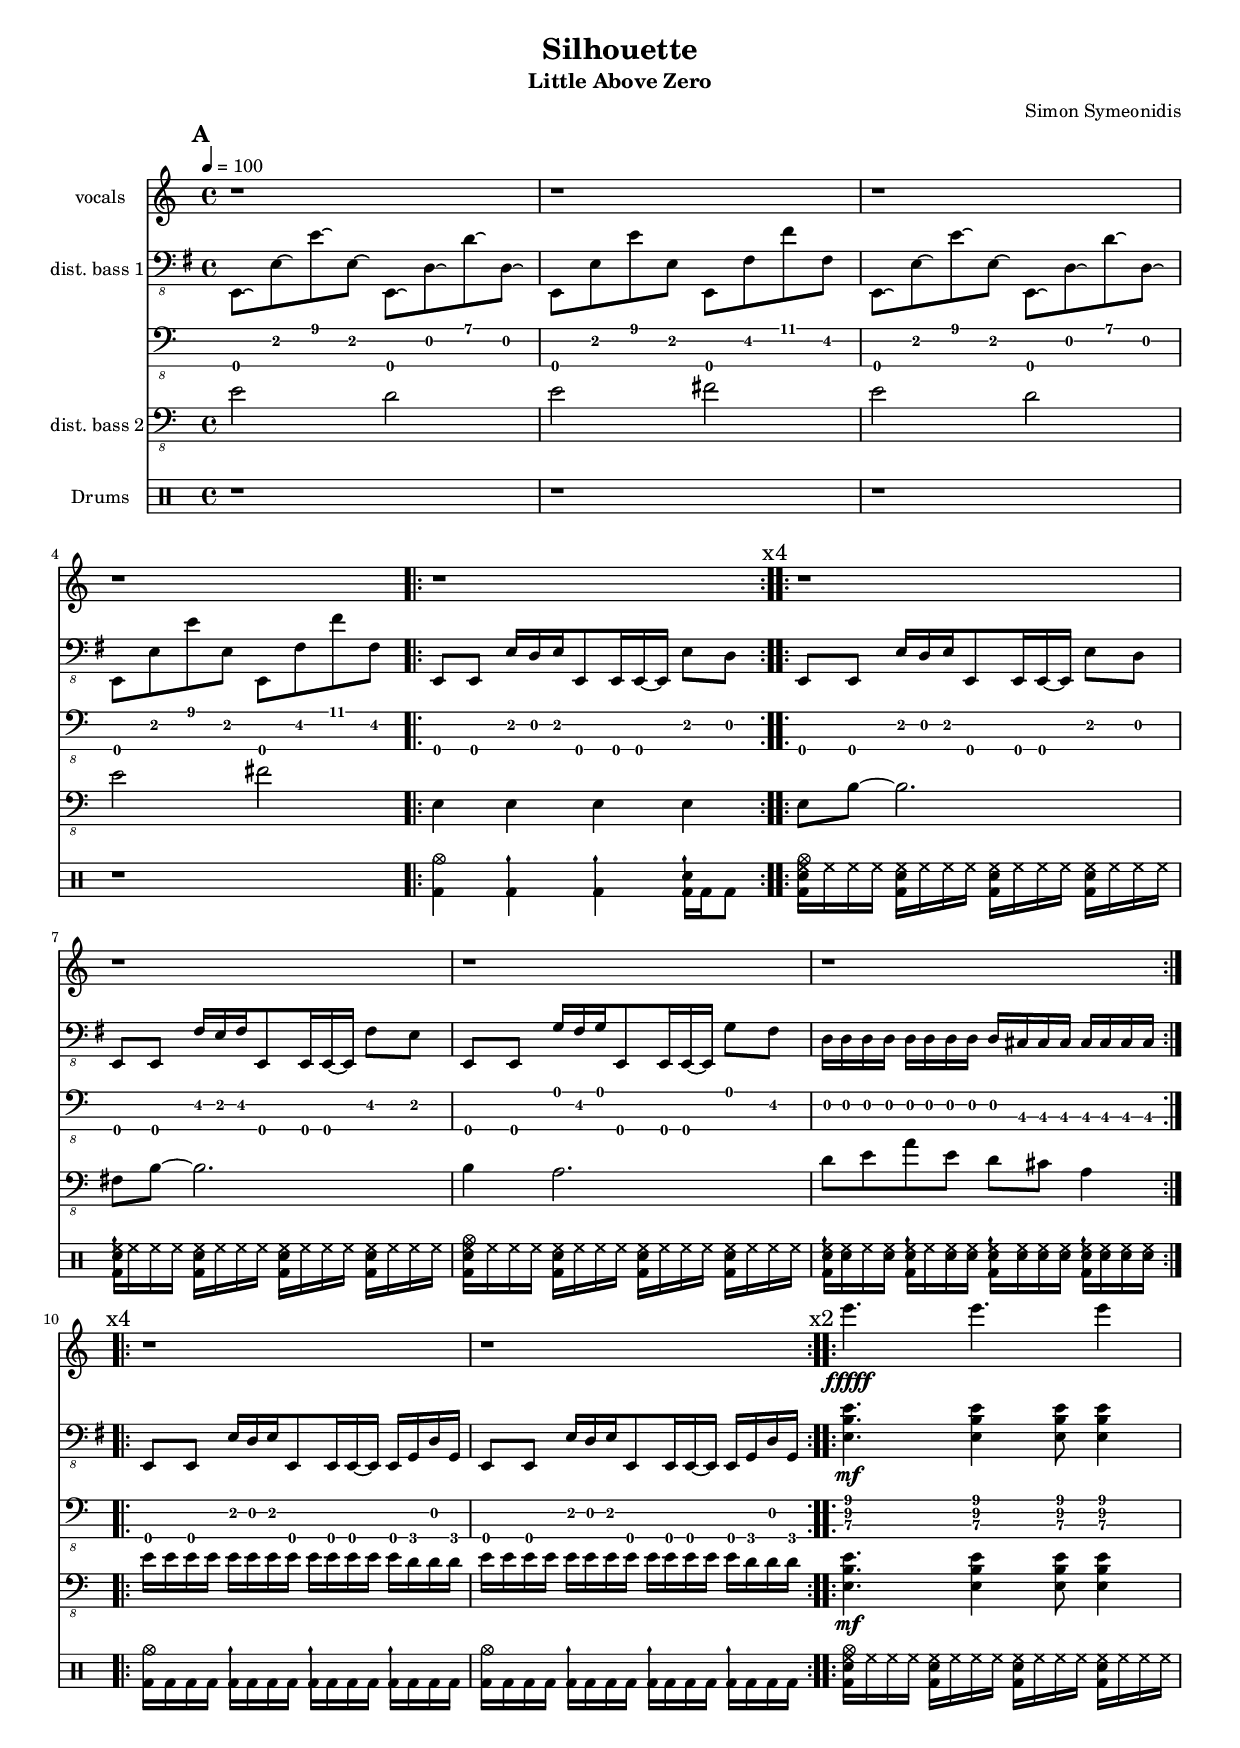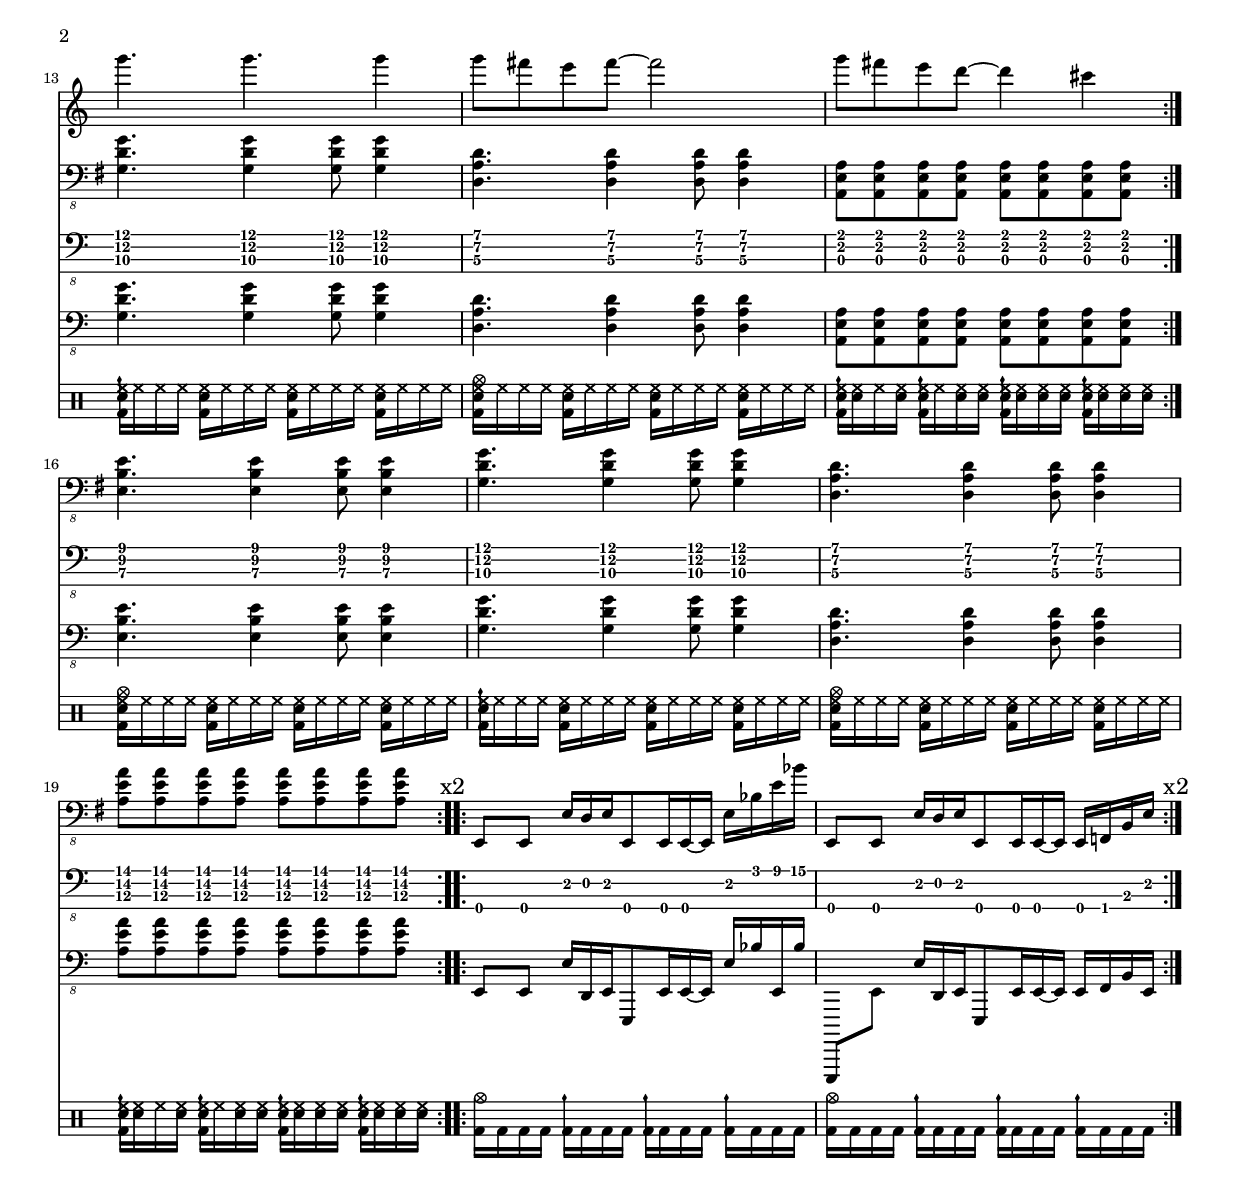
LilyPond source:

\include "articulate.ly"
\version "2.18.2"
#(set-global-staff-size 16)

\header {
  title = "Silhouette"
  subtitle = "Little Above Zero"
  composer = "Simon Symeonidis"
}

lv =  \laissezVibrer

bass_begin = \repeat unfold 2 {
  e8\lv e'\lv e'\lv
  e,\lv e,\lv d'\lv
  d'\lv d,\lv |
  e,8 e' e' e, e, fis' fis' fis, |
}

bass_intro = \repeat volta 4 {
  e,8 e e'16 d e e,8 e16 e~ e e'8 d |
  \mark \markup {"x4"}
}

bass_verse_common = \repeat volta 4 {
  e,8 e e'16 d e e,8 e16 e~ e e'8 d |
  e,8 e fis'16 e fis e,8 e16 e~ e fis'8 e |
  e,8 e g'16 fis g e,8 e16 e~ e g'8 fis |
  d16 d d d d d d d  d cis cis cis cis cis cis cis | \mark \markup {"x4"}
}

bass_verse_melody = \repeat volta 2 {
  e,8 e e'16 d e e,8 e16 e~ e e16 g d' g, |
  e8 e e'16 d e e,8 e16 e~ e e16 g d' g, | \mark \markup {"x2"}
}

bass_chorus = \repeat volta 2 {
  \chordmode {
    \powerChords
    e,,4.:1.5.8 \mf
    e,,4:1.5.8
    e,,8:1.5.8
    e,,4:1.5.8 |

    g,,4.:1.5.8
    g,,4:1.5.8
    g,,8:1.5.8
    g,,4:1.5.8 |

    d,,4.:1.5.8
    d,,4:1.5.8
    d,,8:1.5.8
    d,,4:1.5.8 |

    a,,,8:1.5.8
    a,,,8:1.5.8
    a,,,8:1.5.8
    a,,,8:1.5.8
    a,,,8:1.5.8
    a,,,8:1.5.8
    a,,,8:1.5.8
    a,,,8:1.5.8 |

    e,,4.:1.5.8
    e,,4:1.5.8
    e,,8:1.5.8
    e,,4:1.5.8 |

    g,,4.:1.5.8
    g,,4:1.5.8
    g,,8:1.5.8
    g,,4:1.5.8 |

    d,,4.:1.5.8
    d,,4:1.5.8
    d,,8:1.5.8
    d,,4:1.5.8 |

    a,,8:1.5.8
    a,,8:1.5.8
    a,,8:1.5.8
    a,,8:1.5.8
    a,,8:1.5.8
    a,,8:1.5.8
    a,,8:1.5.8
    a,,8:1.5.8 | \mark \markup {"x2"}
  }
}

bass_interlude = \repeat volta 4 {
  e8 e e'16 d e e,8 e16 e~ e e' bes' e bes' |
  e,,,8 e e'16 d e e,8 e16 e~ e e f b e | \mark \markup {"x2"}
}

bass_preverse = \repeat volta 4 {
}

bass_two_verse = \repeat volta 4 {
  e8 b'8~ b2. |
  fis8 b8~ b2. |
  b4 a2. |
  d8 e a e d cis a4 |
}

bass_two_verse_melody = \repeat volta 2 {
  e'16 e e e e e e e e e e e e d d d |
  e e e e e e e e e e e e e d d d |
}

vocals_verse = \repeat volta 2 {
}

vocals_chorus = \repeat volta 4 {
}

vocals_intermission = \repeat volta 4 {
}

vocals_preverse = \repeat volta 4 { \repeat unfold 4 { r1 | } }

music = {
  <<
 \new Staff \with {
    instrumentName = #"vocals"
    midiInstrument = #"choir aahs"
  }{
    \clef treble
    \time 4/4
    \tempo 4 = 100

    \relative c''' {
      \mark \default
      \repeat unfold 4 { r1 | }
      \repeat volta 4 { r1 | }
      \repeat volta 4 { r1 | r1 | r1 | r1 | } %% main riff
      \repeat volta 2 { r1 | r1 | } %% interlude
      \repeat volta 4 {
        e4.\fffff e4. e4 |
        g4. g4. g4 |
        g8 fis e fis~ fis2 |
        g8 fis e d~ d4  cis  |
      }
    }

  } \addlyrics {
   %%   %% verse
   %% <<
   %%   { a a a a a a a a a a a a a a }
   %%   \new Lyrics { b b b b b b b b b b b b b b }
   %% >>

   %% <<
   %%   { a a a a a a a a a a a a a a }
   %%   \new Lyrics { b b b b b b b b b b b b b b }
   %% >>
  }

  << %% bass tab staff
  \new Staff \with {
    instrumentName = #"dist. bass 1"
    midiInstrument = #"distorted guitar"
    midiPanPosition = -1.0
  }{
    \clef "bass_8"
    \time 4/4
    \key e \minor

    \relative c,,{
      \mark "begin"

      %% e8\lv e'\lv e'\lv
      %% e,\lv e,\lv d'\lv
      %% d'\lv d,\lv |
      %% e,8 e' e' e, e, fis' fis' fis,|

      \bass_begin
      \bass_intro
      \bass_verse_common
      \bass_verse_melody
      \bass_chorus
      \bass_interlude

      %% \mark "Verse"
      %% \bass_verse_common

      %% \mark "Verse I"
      %% \bass_verse_melody

      %% \mark "Chorus I"
      %% \bass_chorus

      %% \mark "Intermission I"
      %% \bass_intermission

      %% \mark "Preverse"
      %% \bass_preverse

      %% \mark "Verse II"
      %% \relative c, {
      %%   \bass_verse_common
      %% }
      %% \bass_verse_common
    }
  }
  \new TabStaff \with {
    stringTunings = #bass-tuning
    midiInstrument = "none"
    midiMinimumVolume = #0.0
    midiMaximumVolume = #0.0
  }{
    \clef "bass_8"
    \relative c,, {

      \bass_begin
      \bass_intro
      \bass_verse_common
      \bass_verse_melody
      \bass_chorus
      \bass_interlude
    }
  }
  >> %% end bass tab staff

  \new Staff \with {
    instrumentName = #"dist. bass 2"
    midiInstrument = #"distorted guitar"
    midiPanPosition = 1.0
  }{
    \clef "bass_8"
    \time 4/4

    \relative c,, {
      %% begin
      e''2 d |
      e fis |
      e2 d |
      e fis |

      %% intro
      \repeat volta 4 { e,4 e e e }

      \bass_two_verse
      \bass_two_verse_melody
      \bass_chorus
      \transpose c c,, { \bass_interlude }
    }
  }


  \new DrumStaff \with {
    instrumentName = #"Drums"
  }
  {
    \drummode {
      \time 4/4

      %% begin
      r1 | r1 | r1 | r1 |

      %% intro
      \repeat volta 4 {
        <crashcymbal bd>4 <bd cymch> <bd cymch> <cymch sn bd>16 bd bd8 |
      }

      %% verse
      \repeat volta 4 {
        <crashcymbal sn bd hh>16 hh hh hh \repeat unfold 3 { <bd hh sn> hh hh hh } |
        <cymch bd sn hh>16 hh hh hh \repeat unfold 3 { <bd hh sn> hh hh hh }  |
        <crashcymbal sn bd hh>16 hh hh hh \repeat unfold 3 { <bd hh sn> hh hh hh } |

        <cymch bd sn hh>16 <sn hh> hh <sn hh>
        <cymch bd sn hh> hh <sn hh> <sn hh>
        <cymch bd sn hh> <sn hh> <sn hh> <sn hh>
        <cymch bd sn hh> <sn hh> <sn hh> <sn hh> |
      }


      \repeat volta 2 {
        <crashcymbal bd>16 bd bd bd \repeat unfold 3 { <cymch bd> bd bd bd  } |
        <crashcymbal bd>16 bd bd bd \repeat unfold 3 { <cymch bd> bd bd bd  } |
      }

      \repeat volta 2 {
        %% TODO Be original here
        <crashcymbal sn bd hh>16 hh hh hh \repeat unfold 3 { <bd hh sn> hh hh hh } |
        <cymch bd sn hh>16 hh hh hh \repeat unfold 3 { <bd hh sn> hh hh hh }  |
        <crashcymbal sn bd hh>16 hh hh hh \repeat unfold 3 { <bd hh sn> hh hh hh } |
        <cymch bd sn hh>16 <sn hh> hh <sn hh>
        <cymch bd sn hh> hh <sn hh> <sn hh>
        <cymch bd sn hh> <sn hh> <sn hh> <sn hh>
        <cymch bd sn hh> <sn hh> <sn hh> <sn hh> |

        <crashcymbal sn bd hh>16 hh hh hh \repeat unfold 3 { <bd hh sn> hh hh hh } |
        <cymch bd sn hh>16 hh hh hh \repeat unfold 3 { <bd hh sn> hh hh hh }  |
        <crashcymbal sn bd hh>16 hh hh hh \repeat unfold 3 { <bd hh sn> hh hh hh } |
        <cymch bd sn hh>16 <sn hh> hh <sn hh>
        <cymch bd sn hh> hh <sn hh> <sn hh>
        <cymch bd sn hh> <sn hh> <sn hh> <sn hh>
        <cymch bd sn hh> <sn hh> <sn hh> <sn hh> |
      }

      %% INTERLUDE
      \repeat volta 2 {
        <crashcymbal bd>16 bd bd bd \repeat unfold 3 { <cymch bd> bd bd bd  } |
        <crashcymbal bd>16 bd bd bd \repeat unfold 3 { <cymch bd> bd bd bd  } |
      }
    }
  }

  >>
}

\score {
  \music
  \layout { }
}

\score {
  \unfoldRepeats { \music }
  \midi { }
}